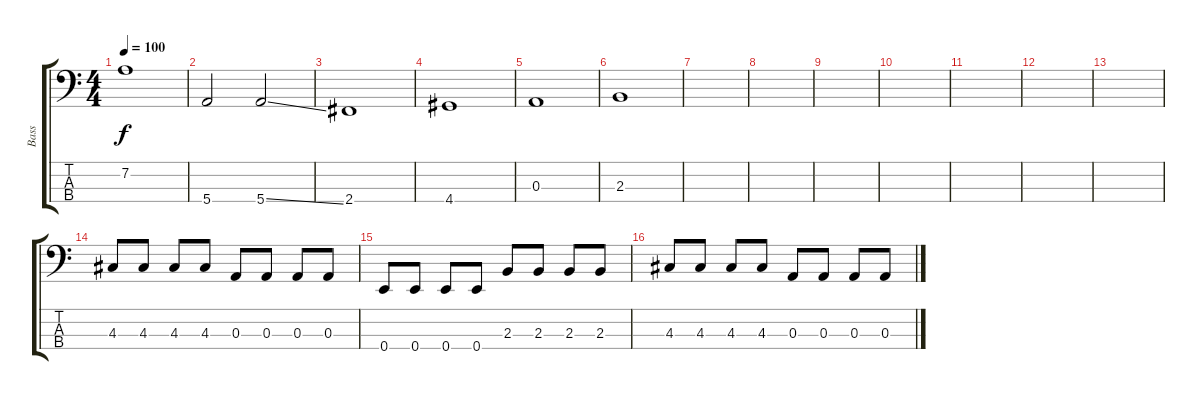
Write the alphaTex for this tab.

\track ("Bass" "Bass") {instrument electricbassfinger}
\staff {score tabs}
\tuning (G2 D2 A1 E1) {hide}
\ts (4 4)
\tempo 100
\clef f4
\ks c
7.2.1{dy f} |
5.4.2 5.4{ss}.2 |
2.4.1 |
4.4.1 |
0.3.1 |
2.3.1 |
|
|
|
|
|
|
|
4.3.8 4.3.8 4.3.8 4.3.8 0.3.8 0.3.8 0.3.8 0.3.8 |
0.4.8 0.4.8 0.4.8 0.4.8 2.3.8 2.3.8 2.3.8 2.3.8 |
4.3.8 4.3.8 4.3.8 4.3.8 0.3.8 0.3.8 0.3.8 0.3.8
